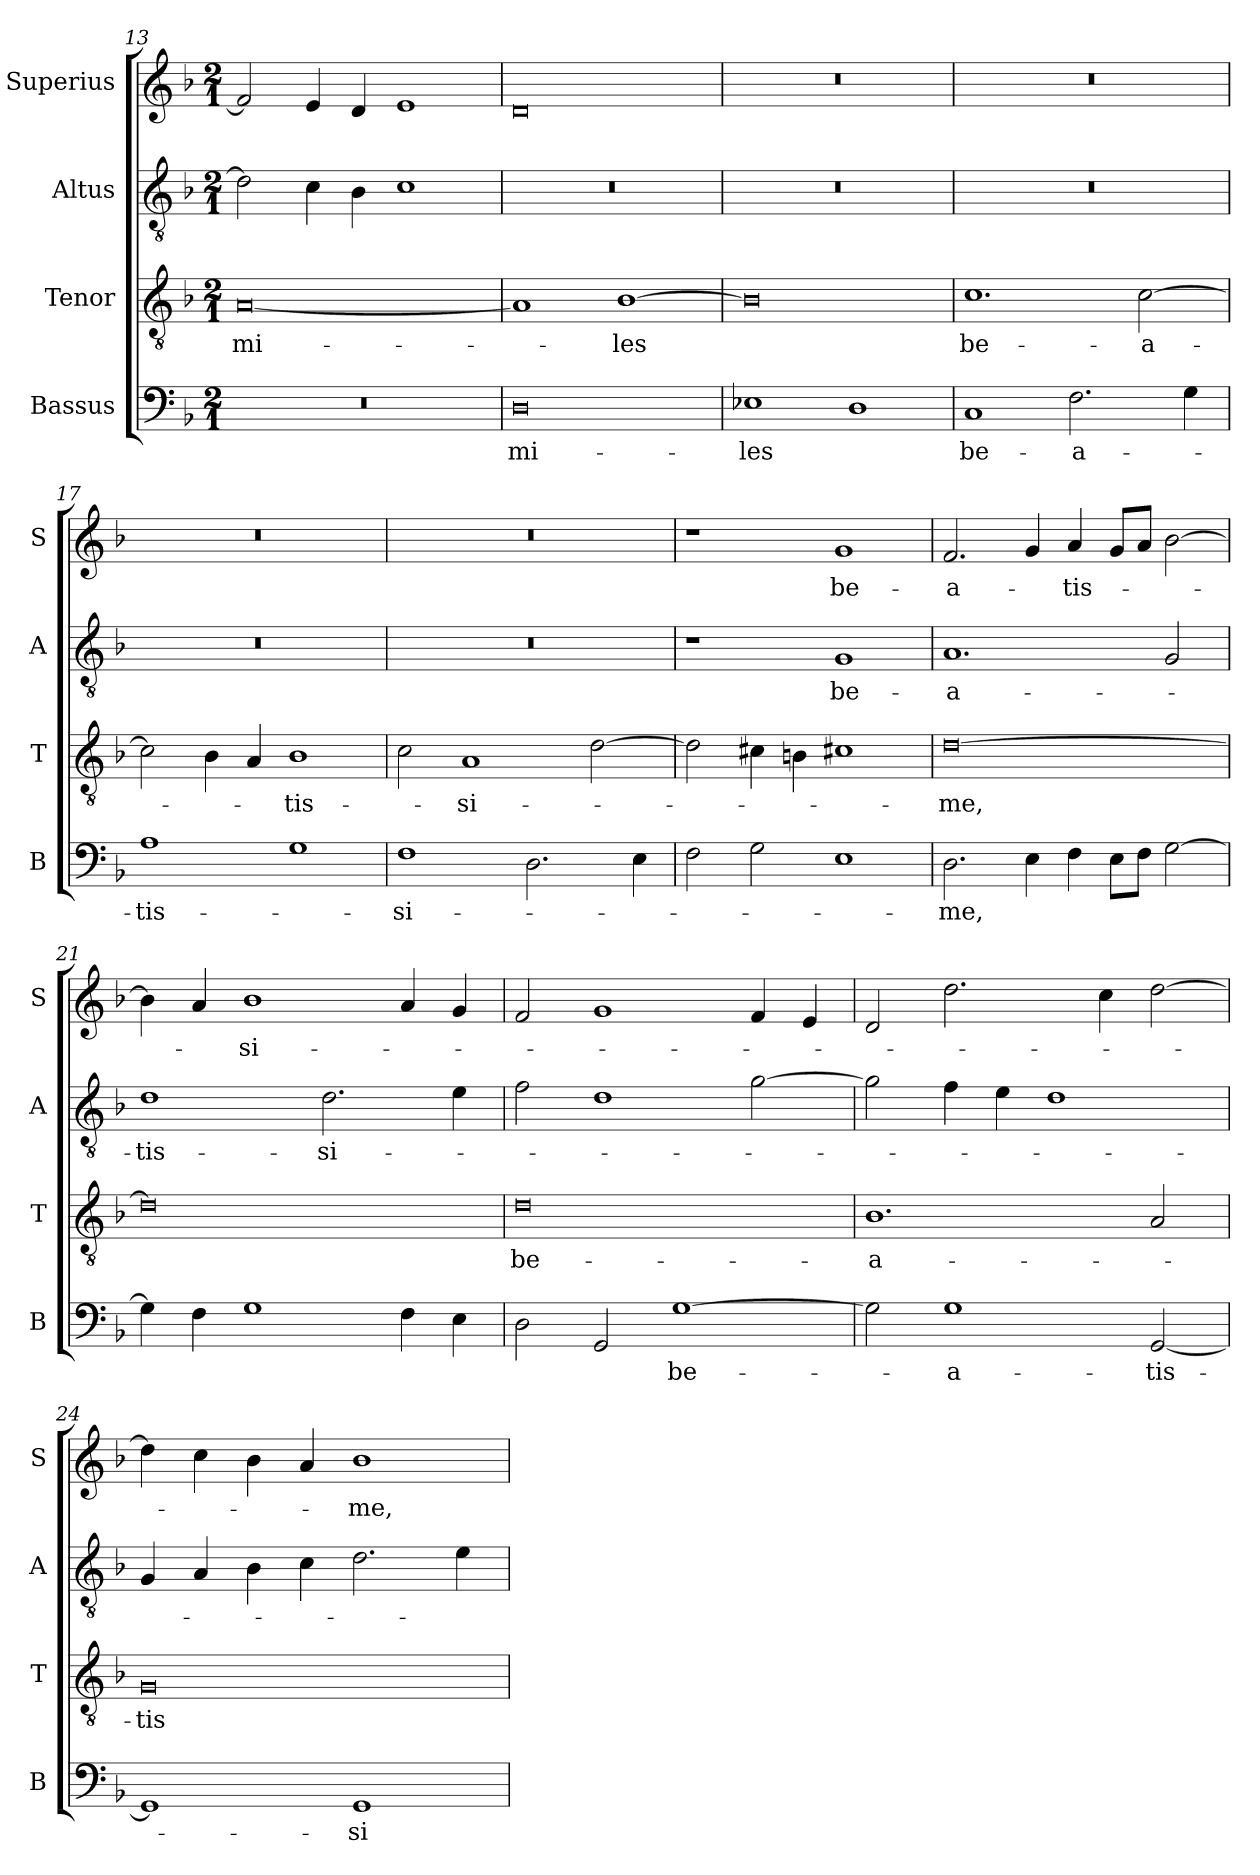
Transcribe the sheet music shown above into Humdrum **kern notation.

**kern	**text	**kern	**text	**kern	**text	**kern	**text
*part4	*part4	*part3	*part3	*part2	*part2	*part1	*part1
*staff4	*staff4	*staff3	*staff3	*staff2	*staff2	*staff1	*staff1
*I"Bassus	*	*I"Tenor	*	*I"Altus	*	*I"Superius	*
*I'B	*	*I'T	*	*I'A	*	*I'S	*
*clefF4	*	*clefGv2	*	*clefGv2	*	*clefG2	*
*k[b-]	*	*k[b-]	*	*k[b-]	*	*k[b-]	*
*M2/1	*	*M2/1	*	*M2/1	*	*M2/1	*
=13	=13	=13	=13	=13	=13	=13	=13
0r	.	[0A	mi-	2d]	.	2f]	.
.	.	.	.	4c	.	4e	.
.	.	.	.	4B-	.	4d	.
.	.	.	.	1c	.	1e	.
=14	=14	=14	=14	=14	=14	=14	=14
0D	mi-	1A]	.	0r	.	0d	.
.	.	[1B-	-les	.	.	.	.
=15	=15	=15	=15	=15	=15	=15	=15
1E-X	-les	0B-]	.	0r	.	0r	.
1D	.	.	.	.	.	.	.
=16	=16	=16	=16	=16	=16	=16	=16
1C	be-	1.c	be-	0r	.	0r	.
2.F	-a-	.	.	.	.	.	.
.	.	[2c	-a-	.	.	.	.
4G	.	.	.	.	.	.	.
=17	=17	=17	=17	=17	=17	=17	=17
1A	-tis-	2c]	.	0r	.	0r	.
.	.	4B-	.	.	.	.	.
.	.	4A	.	.	.	.	.
1G	.	1B-	-tis-	.	.	.	.
=18	=18	=18	=18	=18	=18	=18	=18
1F	-si-	2c	.	0r	.	0r	.
.	.	1A	-si-	.	.	.	.
2.D	.	.	.	.	.	.	.
.	.	[2d	.	.	.	.	.
4E	.	.	.	.	.	.	.
=19	=19	=19	=19	=19	=19	=19	=19
2F	.	2d]	.	1r	.	1r	.
2G	.	4c#X	.	.	.	.	.
.	.	4Bn	.	.	.	.	.
1E	.	1c#X	.	1G	be-	1g	be-
=20	=20	=20	=20	=20	=20	=20	=20
2.D	-me,	[0d	-me,	1.A	-a-	2.f	-a-
4E	.	.	.	.	.	4g	.
4F	.	.	.	.	.	4a	-tis-
8EL	.	.	.	.	.	8gL	.
8FJ	.	.	.	.	.	8aJ	.
[2G	.	.	.	2G	.	[2b-	.
=21	=21	=21	=21	=21	=21	=21	=21
4G]	.	0d]	.	1d	-tis-	4b-]	.
4F	.	.	.	.	.	4a	.
1G	.	.	.	.	.	1b-	-si-
.	.	.	.	2.d	-si-	.	.
4F	.	.	.	.	.	4a	.
4E	.	.	.	4e	.	4g	.
=22	=22	=22	=22	=22	=22	=22	=22
!	!	!	!LO:LY:i	!	!	!	!
2D	.	0d	be-	2f	.	2f	.
2GG	.	.	.	1d	.	1g	.
!	!LO:LY:i	!	!	!	!	!	!
[1G	be-	.	.	.	.	.	.
.	.	.	.	[2g	.	4f	.
.	.	.	.	.	.	4e	.
=23	=23	=23	=23	=23	=23	=23	=23
!	!	!	!LO:LY:i	!	!	!	!
2G]	.	1.B-	-a-	2g]	.	2d	.
!	!LO:LY:i	!	!	!	!	!	!
1G	-a-	.	.	4f	.	2.dd	.
.	.	.	.	4e	.	.	.
.	.	.	.	1d	.	.	.
.	.	.	.	.	.	4cc	.
!	!LO:LY:i	!	!	!	!	!	!
[2GG	-tis-	2A	.	.	.	[2dd	.
=24	=24	=24	=24	=24	=24	=24	=24
!	!	!	!LO:LY:i	!	!	!	!
1GG]	.	0G	-tis-	4G	.	4dd]	.
.	.	.	.	4A	.	4cc	.
.	.	.	.	4B-	.	4b-	.
.	.	.	.	4c	.	4a	.
!	!LO:LY:i	!	!	!	!	!	!
1GG	-si-	.	.	2.d	.	1b-	-me,
.	.	.	.	4e	.	.	.
=	=	=	=	=	=	=	=
*-	*-	*-	*-	*-	*-	*-	*-
